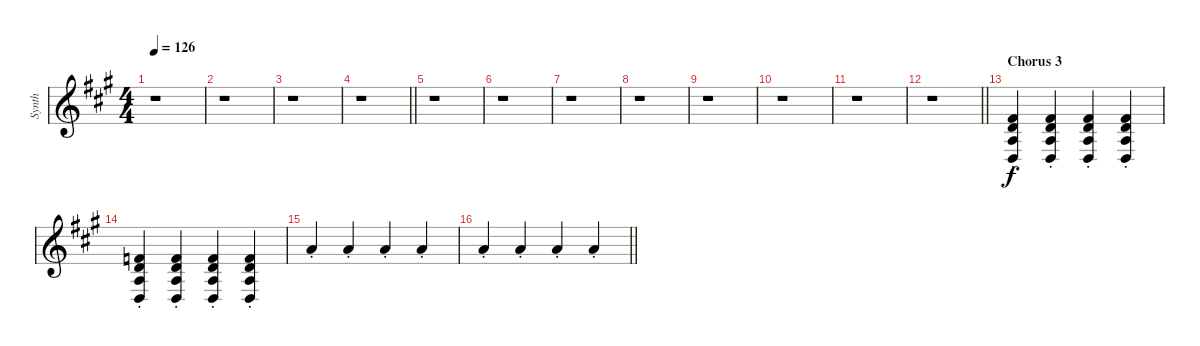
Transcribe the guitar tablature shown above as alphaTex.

\track ("Synth" "Synth") {instrument pad5bowed}
\staff {score}
\tuning (E4 B3 G3 D3 A2 E2) {hide}
\ts (4 4)
\tempo 126
\clef g2
\ks a
r.1{dy f} |
r.1 |
r.1 |
\barLineRight lightlight
r.1 |
r.1 |
r.1 |
r.1 |
r.1 |
r.1 |
r.1 |
r.1 |
\barLineRight lightlight
r.1 |
\section ("" "Chorus 3")
(2.1{st} 3.2{st} 2.3{st} 0.4{st}).4 (2.1{st} 3.2{st} 2.3{st} 0.4{st}).4 (2.1{st} 3.2{st} 2.3{st} 0.4{st}).4 (2.1{st} 3.2{st} 2.3{st} 0.4{st}).4 |
(1.1{st} 3.2{st} 2.3{st} 0.4{st}).4 (1.1{st} 3.2{st} 2.3{st} 0.4{st}).4 (1.1{st} 3.2{st} 2.3{st} 0.4{st}).4 (1.1{st} 3.2{st} 2.3{st} 0.4{st}).4 |
5.1{st}.4 5.1{st}.4 5.1{st}.4 5.1{st}.4 |
\barLineRight lightlight
5.1{st}.4 5.1{st}.4 5.1{st}.4 5.1{st}.4
